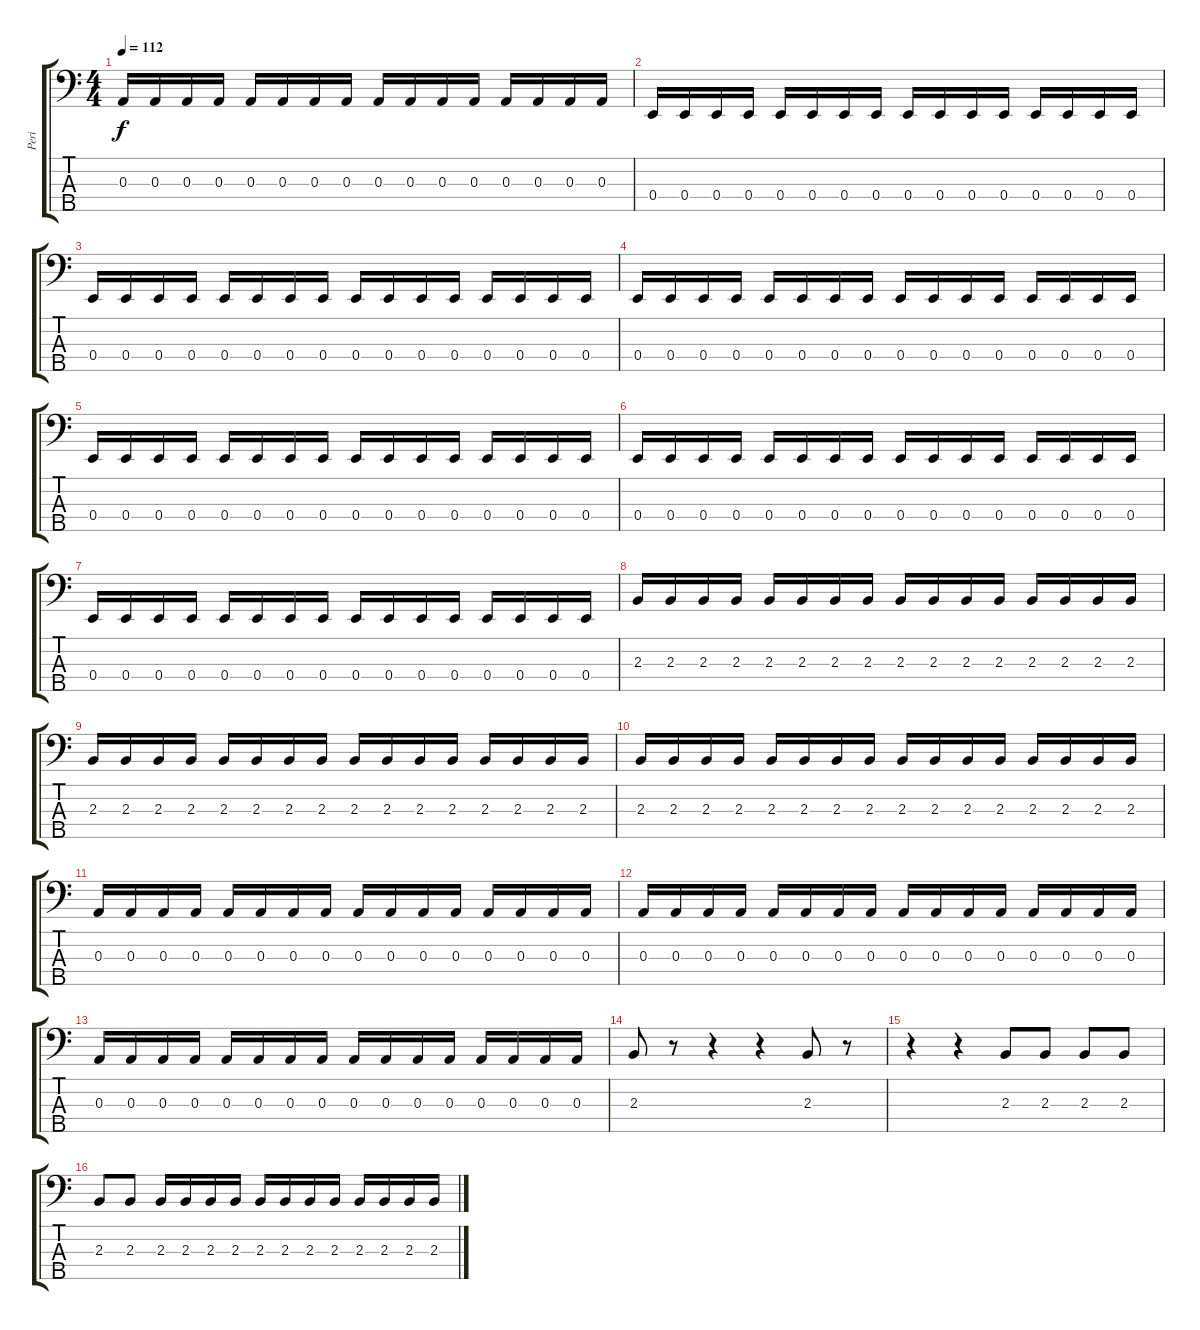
\track ("Peri" "Peri") {instrument electricbassfinger}
\staff {score tabs}
\tuning (G2 D2 A1 E1 B0) {hide}
\ts (4 4)
\tempo 112
\clef f4
\ks c
0.3.16{dy f} 0.3.16 0.3.16 0.3.16 0.3.16 0.3.16 0.3.16 0.3.16 0.3.16 0.3.16 0.3.16 0.3.16 0.3.16 0.3.16 0.3.16 0.3.16 |
0.4.16 0.4.16 0.4.16 0.4.16 0.4.16 0.4.16 0.4.16 0.4.16 0.4.16 0.4.16 0.4.16 0.4.16 0.4.16 0.4.16 0.4.16 0.4.16 |
0.4.16 0.4.16 0.4.16 0.4.16 0.4.16 0.4.16 0.4.16 0.4.16 0.4.16 0.4.16 0.4.16 0.4.16 0.4.16 0.4.16 0.4.16 0.4.16 |
0.4.16 0.4.16 0.4.16 0.4.16 0.4.16 0.4.16 0.4.16 0.4.16 0.4.16 0.4.16 0.4.16 0.4.16 0.4.16 0.4.16 0.4.16 0.4.16 |
0.4.16 0.4.16 0.4.16 0.4.16 0.4.16 0.4.16 0.4.16 0.4.16 0.4.16 0.4.16 0.4.16 0.4.16 0.4.16 0.4.16 0.4.16 0.4.16 |
0.4.16 0.4.16 0.4.16 0.4.16 0.4.16 0.4.16 0.4.16 0.4.16 0.4.16 0.4.16 0.4.16 0.4.16 0.4.16 0.4.16 0.4.16 0.4.16 |
0.4.16 0.4.16 0.4.16 0.4.16 0.4.16 0.4.16 0.4.16 0.4.16 0.4.16 0.4.16 0.4.16 0.4.16 0.4.16 0.4.16 0.4.16 0.4.16 |
2.3.16 2.3.16 2.3.16 2.3.16 2.3.16 2.3.16 2.3.16 2.3.16 2.3.16 2.3.16 2.3.16 2.3.16 2.3.16 2.3.16 2.3.16 2.3.16 |
2.3.16 2.3.16 2.3.16 2.3.16 2.3.16 2.3.16 2.3.16 2.3.16 2.3.16 2.3.16 2.3.16 2.3.16 2.3.16 2.3.16 2.3.16 2.3.16 |
2.3.16 2.3.16 2.3.16 2.3.16 2.3.16 2.3.16 2.3.16 2.3.16 2.3.16 2.3.16 2.3.16 2.3.16 2.3.16 2.3.16 2.3.16 2.3.16 |
0.3.16 0.3.16 0.3.16 0.3.16 0.3.16 0.3.16 0.3.16 0.3.16 0.3.16 0.3.16 0.3.16 0.3.16 0.3.16 0.3.16 0.3.16 0.3.16 |
0.3.16 0.3.16 0.3.16 0.3.16 0.3.16 0.3.16 0.3.16 0.3.16 0.3.16 0.3.16 0.3.16 0.3.16 0.3.16 0.3.16 0.3.16 0.3.16 |
0.3.16 0.3.16 0.3.16 0.3.16 0.3.16 0.3.16 0.3.16 0.3.16 0.3.16 0.3.16 0.3.16 0.3.16 0.3.16 0.3.16 0.3.16 0.3.16 |
2.3.8 r.8 r.4 r.4 2.3.8 r.8 |
r.4 r.4 2.3.8 2.3.8 2.3.8 2.3.8 |
2.3.8 2.3.8 2.3.16 2.3.16 2.3.16 2.3.16 2.3.16 2.3.16 2.3.16 2.3.16 2.3.16 2.3.16 2.3.16 2.3.16
